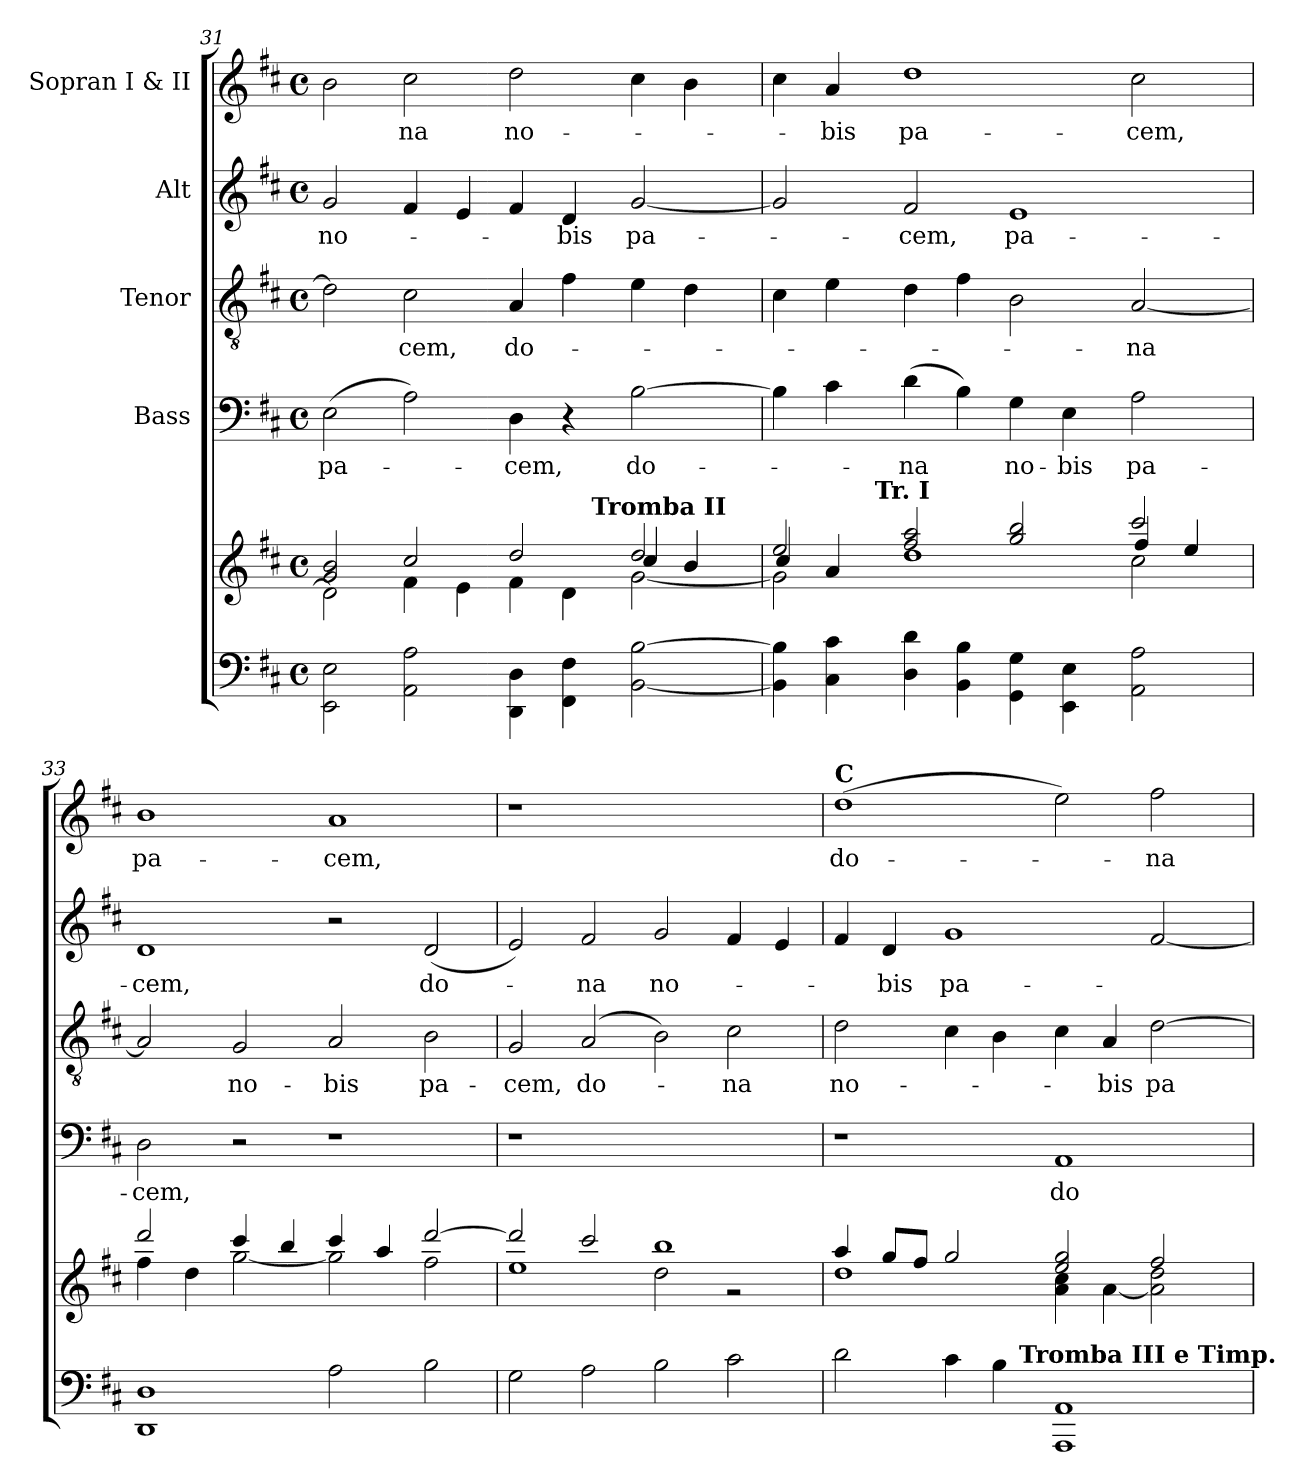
**kern	**kern	**kern	**text	**kern	**text	**kern	**text	**kern	**text
*part5	*part5	*part4	*part4	*part3	*part3	*part2	*part2	*part1	*part1
*staff6	*staff5	*staff4	*staff4	*staff3	*staff3	*staff2	*staff2	*staff1	*staff1
*	*	*I"Bass	*	*I"Tenor	*	*I"Alt	*	*I"Sopran  I & II	*
*clefF4	*clefG2	*clefF4	*	*clefGv2	*	*clefG2	*	*clefG2	*
*k[f#c#]	*k[f#c#]	*k[f#c#]	*	*k[f#c#]	*	*k[f#c#]	*	*k[f#c#]	*
*D:	*D:	*D:	*	*D:	*	*D:	*	*D:	*
*M4/4	*M4/4	*M4/4	*	*M4/4	*	*M4/4	*	*M4/4	*
*met(c)	*met(c)	*met(c)	*	*met(c)	*	*met(c)	*	*met(c)	*
=31	=31	=31	=31	=31	=31	=31	=31	=31	=31
*	*^	*	*	*	*	*	*	*	*
*	*	*^	*	*	*	*	*	*	*	*
*	*	*	*^	*	*	*	*	*	*	*	*
2EE\ 2E\	2g/ 2b/	2d\]	1.ryy	1ryy	(2E\	pa-	2d\]	.	2g/	no-	2b\	.
2AA\ 2A\	2cc#/	4f#\	.	.	2A\)	.	2c#\	-cem,	4f#/	.	2cc#\	-na
.	.	4e\	.	.	.	.	.	.	4e/	.	.	.
4DD\ 4D\	2dd/	4f#\	.	4ryy	4D\	-cem,	4A/	do-	4f#/	.	2dd\	no-
4FF#\ 4F#\	.	4d\	.	16.ryy	4r	.	4f#\	.	4d/	-bis	.	.
!	!	!	!	!LO:TX:a:B:t=Tromba II	!	!	!	!	!	!	!	!
.	.	.	.	2ryy	.	.	.	.	.	.	.	.
[2BB\ [2B\	2dd/	[<2g\	4cc#/	.	[2B\	do-	4e\	.	[2g/	pa-	4cc#\	.
.	.	.	4b/	.	.	.	4d\	.	.	.	4b\	.
.	.	.	.	8ryy	.	.	.	.	.	.	.	.
.	.	.	.	32ryy	.	.	.	.	.	.	.	.
=32	=32	=32	=32	=32	=32	=32	=32	=32	=32	=32	=32	=32
4BB\] 4B\]	2ee/	2g\]	4cc#/	4ryy	4B\]	.	4c#\	.	2g/]	.	4cc#\	.
4C#\ 4c#\	.	.	4a/	8ryy	4c#\	.	4e\	.	.	.	4a/	-bis
.	.	.	.	32ryy	.	.	.	.	.	.	.	.
!	!	!	!	!LO:TX:a:B:t=Tr. I	!	!	!	!	!	!	!	!
.	.	.	.	1ryy	.	.	.	.	.	.	.	.
4D\ 4d\	2ff#/ 2aa/	1dd	1ryy	.	(4d\	-na	4d\	.	2f#/	-cem,	1dd	pa-
4BB\ 4B\	.	.	.	.	4B\)	.	4f#\	.	.	.	.	.
4GG\ 4G\	2gg/ 2bb/	.	.	.	4G\	no-	2B\	.	1e	pa-	.	.
4EE\ 4E\	.	.	.	.	4E\	-bis	.	.	.	.	.	.
.	.	.	.	2ryy	.	.	.	.	.	.	.	.
2AA\ 2A\	2ccc#/	2cc#\	4ff#/	.	2A\	pa-	[2A/	-na	.	.	2cc#\	-cem,
.	.	.	4ee/	.	.	.	.	.	.	.	.	.
.	.	.	.	16.ryy	.	.	.	.	.	.	.	.
*	*	*v	*v	*v	*	*	*	*	*	*	*	*
=33	=33	=33	=33	=33	=33	=33	=33	=33	=33	=33
1DD 1D	2ddd/	4ff#\	2D\	-cem,	2A/]	.	1d	-cem,	1b	pa-
.	.	4dd\	.	.	.	.	.	.	.	.
.	4ccc#/	[<2gg\	2r	.	2G/	no-	.	.	.	.
.	4bb/	.	.	.	.	.	.	.	.	.
2A\	4ccc#/	2gg\]	1r	.	2A/	-bis	2r	.	1a	-cem,
.	4aa/	.	.	.	.	.	.	.	.	.
2B\	[>2ddd/	2ff#\	.	.	2B\	pa-	(2d/	do-	.	.
!!LO:LB:g=z
=34	=34	=34	=34	=34	=34	=34	=34	=34	=34	=34
2G\	2ddd/]	1ee	1r	.	2G/	-cem,	2e/)	.	1r	.
2A\	2ccc#/	.	.	.	(2A/	do-	2f#/	-na	.	.
2B\	1bb	2dd\	1ryy	.	2B\)	.	2g/	no-	1ryy	.
2c#\	.	2r	.	.	2c#\	-na	4f#/	.	.	.
.	.	.	.	.	.	.	4e/	.	.	.
=35	=35	=35	=35	=35	=35	=35	=35	=35	=35	=35
!	!	!	!	!	!	!	!	!	!LO:TX:a:B:t=C	!
*^	*	*	*	*	*	*	*	*	*	*
2d\	2ryy	4aa/	1dd	1r	.	2d\	no-	4f#/	.	(1dd	do-
.	.	8gg/L	.	.	.	.	.	4d/	-bis	.	.
.	.	8ff#/J	.	.	.	.	.	.	.	.	.
4c#\	4ryy	2gg/	.	.	.	4c#\	.	1g	pa-	.	.
4B\	16.ryy	.	.	.	.	4B\	.	.	.	.	.
!	!LO:TX:a:B:t=Tromba III e Timp.	!	!	!	!	!	!	!	!	!	!
.	1ryy	.	.	.	.	.	.	.	.	.	.
1AAA 1AA	.	2ee/ 2gg/	4a\ 4cc#\	1AA	do-	4c#\	.	.	.	2ee\)	.
.	.	.	[<4a\	.	.	4A/	-bis	.	.	.	.
.	.	2ff#/	2a\] 2dd\	.	.	[2d\	pa-	[2f#/	.	2ff#\	-na
.	8ryy	.	.	.	.	.	.	.	.	.	.
.	32ryy	.	.	.	.	.	.	.	.	.	.
*v	*v	*	*	*	*	*	*	*	*	*	*
*	*v	*v	*	*	*	*	*	*	*	*
=	=	=	=	=	=	=	=	=	=
*-	*-	*-	*-	*-	*-	*-	*-	*-	*-
